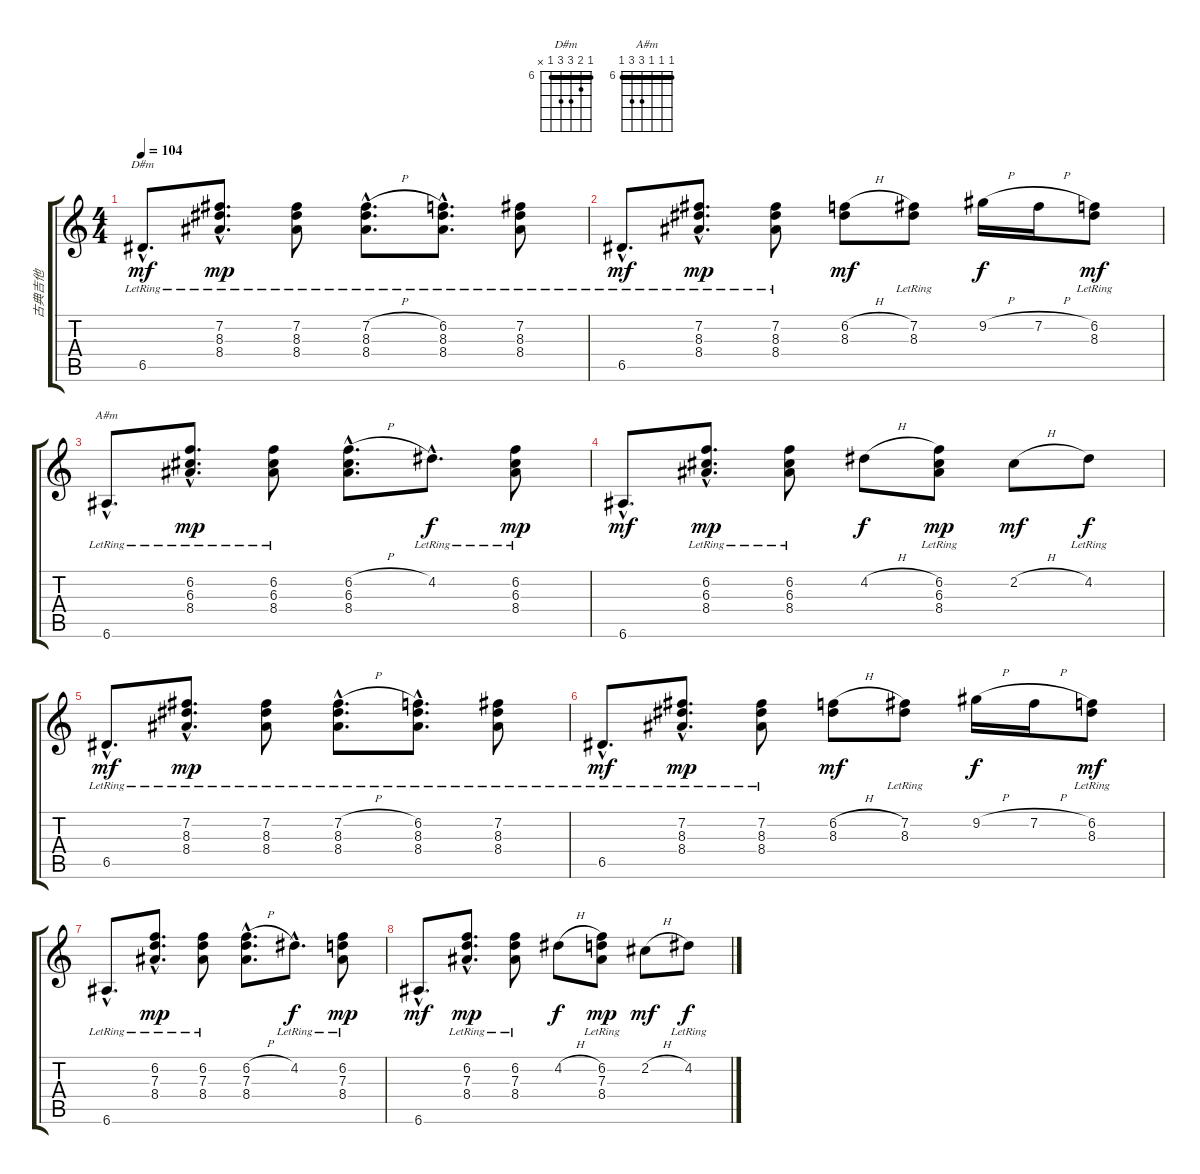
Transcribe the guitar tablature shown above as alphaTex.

\track ("古典吉他" "古典吉他") {instrument acousticguitarsteel}
\staff {score tabs}
\tuning (E4 B3 G3 D3 A2 E2) {hide}
\chord ("D#m" 6 7 8 8 6 x) {firstfret 6 barre 6}
\chord ("A#m" 6 6 6 8 8 6) {firstfret 6 barre 6}
\ts (4 4)
\tempo 104
\clef g2
\ks c
6.5{hac lr}.8{d ch "D#m" dy mf} (7.2{hac lr} 8.3{hac lr} 8.4{hac}).8{d dy mp} (7.2{lr} 8.3{lr} 8.4).8 (7.2{h hac} 8.3{hac lr} 8.4{hac}).8{d} (6.2{hac lr} 8.3{hac} 8.4{hac}).8{d} (7.2{lr} 8.3{lr} 8.4).8 |
6.5{hac lr}.8{d dy mf} (7.2{hac lr} 8.3{hac lr} 8.4{hac}).8{d dy mp} (7.2{lr} 8.3{lr} 8.4).8 (6.2{h} 8.3).8{dy mf} (7.2{lr} 8.3{lr}).8 9.2{h}.16{dy f} 7.2{h}.16 (6.2{lr} 8.3).8{dy mf} |
6.6{hac lr}.8{d ch "A#m"} (6.2{hac lr} 6.3{hac lr} 8.4{hac}).8{d dy mp} (6.2{lr} 6.3{lr} 8.4).8 (6.2{h hac} 6.3{hac} 8.4{hac}).8{d} 4.2{hac lr}.8{d dy f} (6.2{lr} 6.3{lr} 8.4).8{dy mp} |
6.6{hac}.8{d dy mf} (6.2{hac lr} 6.3{hac lr} 8.4{hac}).8{d dy mp} (6.2{lr} 6.3{lr} 8.4).8 4.2{h}.8{dy f} (6.2{lr} 6.3 8.4).8{dy mp} 2.2{h}.8{dy mf} 4.2{lr}.8{dy f} |
6.5{hac lr}.8{d dy mf} (7.2{hac lr} 8.3{hac lr} 8.4{hac}).8{d dy mp} (7.2{lr} 8.3{lr} 8.4).8 (7.2{h hac} 8.3{hac lr} 8.4{hac}).8{d} (6.2{hac lr} 8.3{hac} 8.4{hac}).8{d} (7.2{lr} 8.3{lr} 8.4).8 |
6.5{hac lr}.8{d dy mf} (7.2{hac lr} 8.3{hac lr} 8.4{hac}).8{d dy mp} (7.2{lr} 8.3{lr} 8.4).8 (6.2{h} 8.3).8{dy mf} (7.2{lr} 8.3{lr}).8 9.2{h}.16{dy f} 7.2{h}.16 (6.2{lr} 8.3).8{dy mf} |
6.6{hac lr}.8{d} (6.2{hac lr} 7.3{hac lr} 8.4{hac}).8{d dy mp} (6.2{lr} 7.3{lr} 8.4).8 (6.2{h hac} 7.3{hac} 8.4{hac}).8{d} 4.2{hac lr}.8{d dy f} (6.2{lr} 7.3{lr} 8.4).8{dy mp} |
6.6{hac}.8{d dy mf} (6.2{hac lr} 7.3{hac lr} 8.4{hac}).8{d dy mp} (6.2{lr} 7.3{lr} 8.4).8 4.2{h}.8{dy f} (6.2{lr} 7.3 8.4).8{dy mp} 2.2{h}.8{dy mf} 4.2{lr}.8{dy f}
